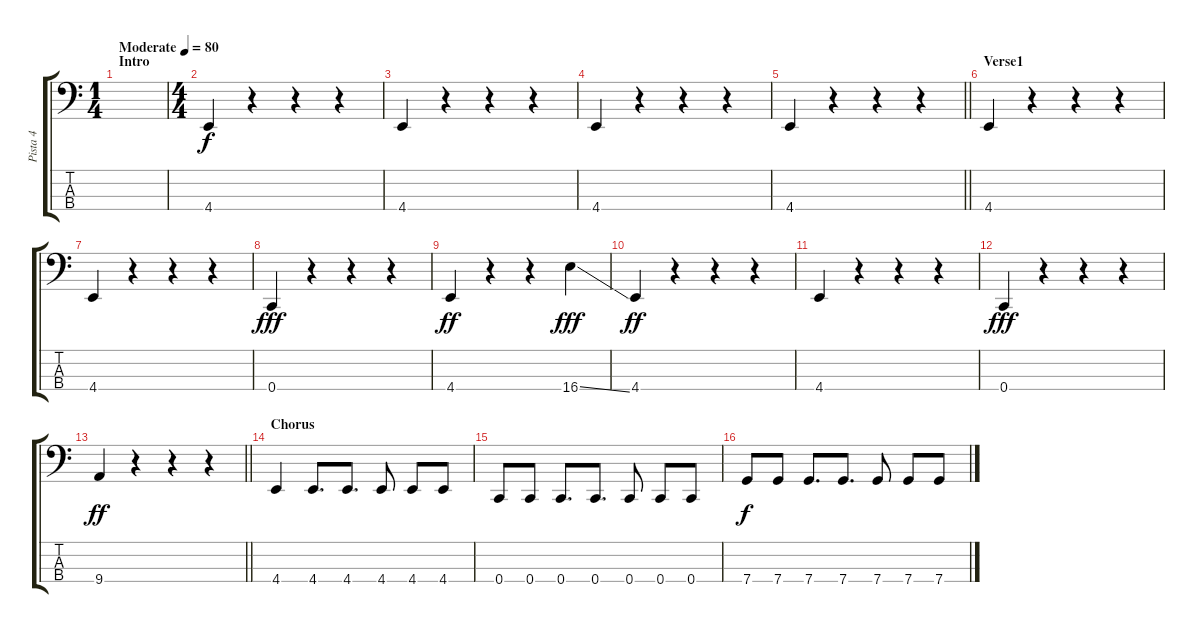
\track ("Pista 4" "Pista 4") {instrument fretlessbass}
\staff {score tabs}
\tuning (F2 C2 G1 C1) {hide}
\ts (1 4)
\section ("" "Intro")
\tempo (80 "Moderate")
\clef f4
\ks c
|
\ts (4 4)
4.4.4 r.4 r.4 r.4 |
4.4.4 r.4 r.4 r.4 |
4.4.4 r.4 r.4 r.4 |
\barLineRight lightlight
4.4.4 r.4 r.4 r.4 |
\section ("" "Verse1")
4.4.4 r.4 r.4 r.4 |
4.4.4 r.4 r.4 r.4 |
0.4.4{dy fff} r.4 r.4 r.4 |
4.4.4{dy ff} r.4 r.4 16.4{ss}.4{dy fff} |
4.4.4{dy ff} r.4 r.4 r.4 |
4.4.4 r.4 r.4 r.4 |
0.4.4{dy fff} r.4 r.4 r.4 |
\barLineRight lightlight
9.4.4{dy ff} r.4 r.4 r.4 |
\section ("" "Chorus")
4.4.4 4.4.8{d} 4.4.8{d} 4.4.8 4.4.8 4.4.8 |
0.4.8 0.4.8 0.4.8{d} 0.4.8{d} 0.4.8 0.4.8 0.4.8 |
7.4.8{dy f} 7.4.8 7.4.8{d} 7.4.8{d} 7.4.8 7.4.8 7.4.8
